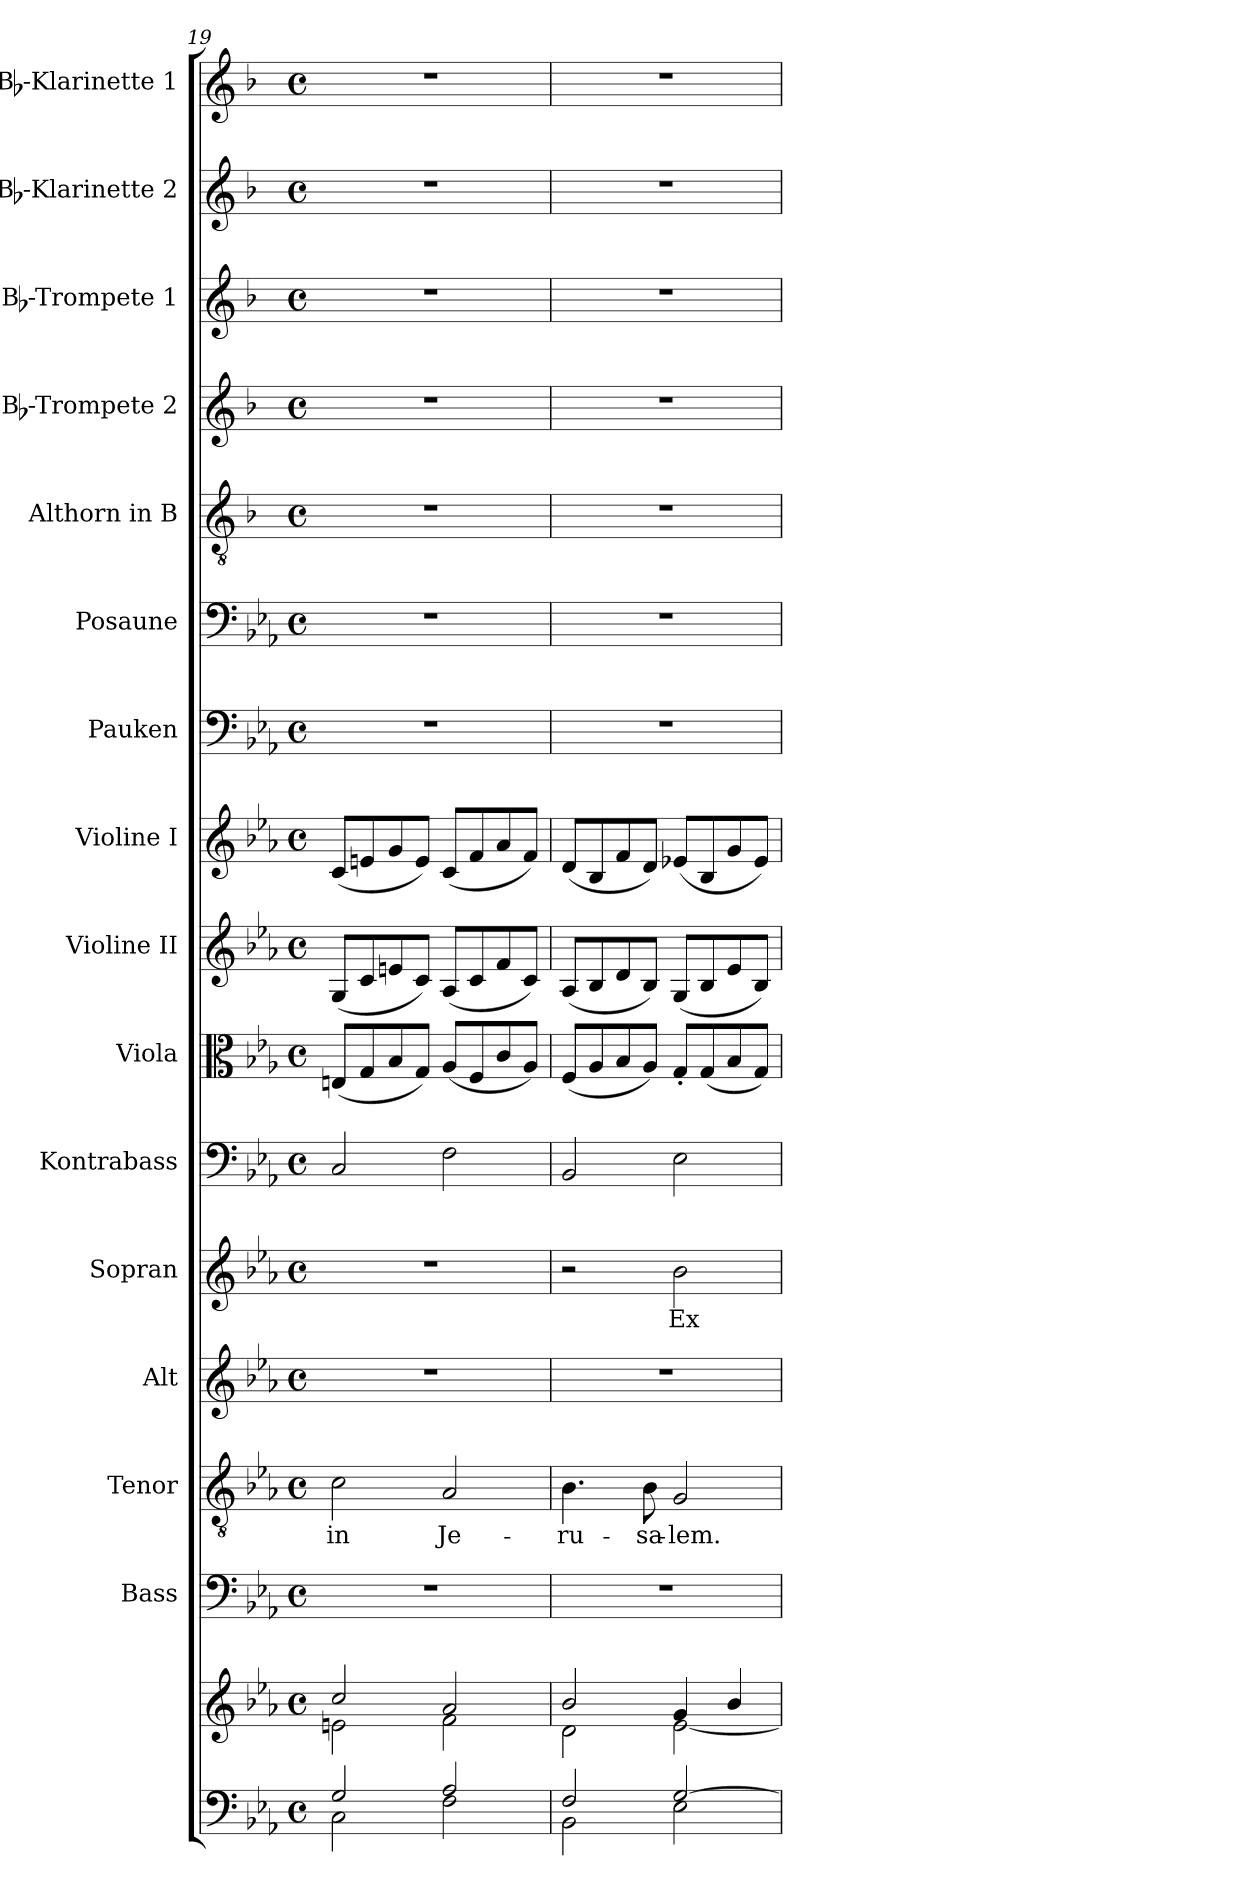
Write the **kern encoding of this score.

**kern	**kern	**kern	**kern	**text	**kern	**kern	**text	**kern	**kern	**kern	**kern	**kern	**kern	**kern	**kern	**kern	**kern	**kern
*part16	*part16	*part15	*part14	*part14	*part13	*part12	*part12	*part11	*part10	*part9	*part8	*part7	*part6	*part5	*part4	*part3	*part2	*part1
*staff17	*staff16	*staff15	*staff14	*staff14	*staff13	*staff12	*staff12	*staff11	*staff10	*staff9	*staff8	*staff7	*staff6	*staff5	*staff4	*staff3	*staff2	*staff1
*	*	*I"Bass	*I"Tenor	*	*I"Alt	*I"Sopran	*	*I"Kontrabass	*I"Viola	*I"Violine II	*I"Violine I	*I"Pauken	*I"Posaune	*I"Althorn in B	*I"Bb-Trompete 2	*I"Bb-Trompete 1	*I"Bb-Klarinette 2	*I"Bb-Klarinette 1
*	*	*I'B.	*I'T.	*	*I'A.	*I'S.	*	*I'Kb.	*I'Vla.	*I'Vl. II	*I'Vl. I	*I'Pk.	*I'Pos.	*	*I'Bb Trp. 2	*I'Bb Trp. 1	*I'Bb Kl. 2	*I'Bb Kl. 1
!!LO:PB:g=z
*clefF4	*clefG2	*clefF4	*clefGv2	*	*clefG2	*clefG2	*	*clefF4	*clefC3	*clefG2	*clefG2	*clefF4	*clefF4	*clefGv2	*clefG2	*clefG2	*clefG2	*clefG2
*	*	*	*	*	*	*	*	*ITrd7c12	*	*	*	*	*	*ITrd1c2	*ITrd1c2	*ITrd1c2	*ITrd1c2	*ITrd1c2
*k[b-e-a-]	*k[b-e-a-]	*k[b-e-a-]	*k[b-e-a-]	*	*k[b-e-a-]	*k[b-e-a-]	*	*k[b-e-a-]	*k[b-e-a-]	*k[b-e-a-]	*k[b-e-a-]	*k[b-e-a-]	*k[b-e-a-]	*k[b-e-a-]	*k[b-e-a-]	*k[b-e-a-]	*k[b-e-a-]	*k[b-e-a-]
*E-:	*E-:	*E-:	*E-:	*	*E-:	*E-:	*	*E-:	*E-:	*E-:	*E-:	*E-:	*E-:	*E-:	*E-:	*E-:	*E-:	*E-:
*M4/4	*M4/4	*M4/4	*M4/4	*	*M4/4	*M4/4	*	*M4/4	*M4/4	*M4/4	*M4/4	*M4/4	*M4/4	*M4/4	*M4/4	*M4/4	*M4/4	*M4/4
*met(c)	*met(c)	*met(c)	*met(c)	*	*met(c)	*met(c)	*	*met(c)	*met(c)	*met(c)	*met(c)	*met(c)	*met(c)	*met(c)	*met(c)	*met(c)	*met(c)	*met(c)
=19	=19	=19	=19	=19	=19	=19	=19	=19	=19	=19	=19	=19	=19	=19	=19	=19	=19	=19
*^	*^	*	*	*	*	*	*	*	*	*	*	*	*	*	*	*	*	*
!	!	!	!	!	!	!LO:LY:b	!	!	!	!	!	!	!	!	!	!	!	!	!	!
2G/	2C\	2cc/	2en\	1r	2c\	in	1r	1r	.	2CC/	(<8En/L	(<8G/L	(<8c/L	1r	1r	1r	1r	1r	1r	1r
.	.	.	.	.	.	.	.	.	.	.	8G/	8c/	8en/	.	.	.	.	.	.	.
.	.	.	.	.	.	.	.	.	.	.	8B-/	8en/	8g/	.	.	.	.	.	.	.
.	.	.	.	.	.	.	.	.	.	.	8G/J)	8c/J)	8e/J)	.	.	.	.	.	.	.
!	!	!	!	!	!	!LO:LY:b	!	!	!	!	!	!	!	!	!	!	!	!	!	!
2A-/	2F\	2a-/	2f\	.	2A-/	Je-	.	.	.	2FF\	(<8A-/L	(<8A-/L	(<8c/L	.	.	.	.	.	.	.
.	.	.	.	.	.	.	.	.	.	.	8F/	8c/	8f/	.	.	.	.	.	.	.
.	.	.	.	.	.	.	.	.	.	.	8c/	8f/	8a-/	.	.	.	.	.	.	.
.	.	.	.	.	.	.	.	.	.	.	8A-/J)	8c/J)	8f/J)	.	.	.	.	.	.	.
=20	=20	=20	=20	=20	=20	=20	=20	=20	=20	=20	=20	=20	=20	=20	=20	=20	=20	=20	=20	=20
!	!	!	!	!	!	!LO:LY:b	!	!	!	!	!	!	!	!	!	!	!	!	!	!
2F/	2BB-\	2b-/	2d\	1r	4.B-\	-ru-	1r	2r	.	2BBB-/	(<8F/L	(<8A-/L	(<8d/L	1r	1r	1r	1r	1r	1r	1r
.	.	.	.	.	.	.	.	.	.	.	8A-/	8B-/	8B-/	.	.	.	.	.	.	.
.	.	.	.	.	.	.	.	.	.	.	8B-/	8d/	8f/	.	.	.	.	.	.	.
!	!	!	!	!	!	!LO:LY:b	!	!	!	!	!	!	!	!	!	!	!	!	!	!
.	.	.	.	.	8B-\	-sa-	.	.	.	.	8A-/J)	8B-/J)	8d/J)	.	.	.	.	.	.	.
!	!	!	!	!	!	!LO:LY:b	!	!	!LO:LY:b	!	!	!	!	!	!	!	!	!	!	!
[>2G/	2E-\	4g/	[<2e-\	.	2G/	-lem.	.	2b-\	Ex-	2EE-\	8G'</L	(<8G/L	(<8e-X/L	.	.	.	.	.	.	.
.	.	.	.	.	.	.	.	.	.	.	(<8G/	8B-/	8B-/	.	.	.	.	.	.	.
.	.	4b-/	.	.	.	.	.	.	.	.	8B-/	8e-/	8g/	.	.	.	.	.	.	.
.	.	.	.	.	.	.	.	.	.	.	8G/J)	8B-/J)	8e-/J)	.	.	.	.	.	.	.
*v	*v	*	*	*	*	*	*	*	*	*	*	*	*	*	*	*	*	*	*	*
*	*v	*v	*	*	*	*	*	*	*	*	*	*	*	*	*	*	*	*	*
=	=	=	=	=	=	=	=	=	=	=	=	=	=	=	=	=	=	=
*-	*-	*-	*-	*-	*-	*-	*-	*-	*-	*-	*-	*-	*-	*-	*-	*-	*-	*-
